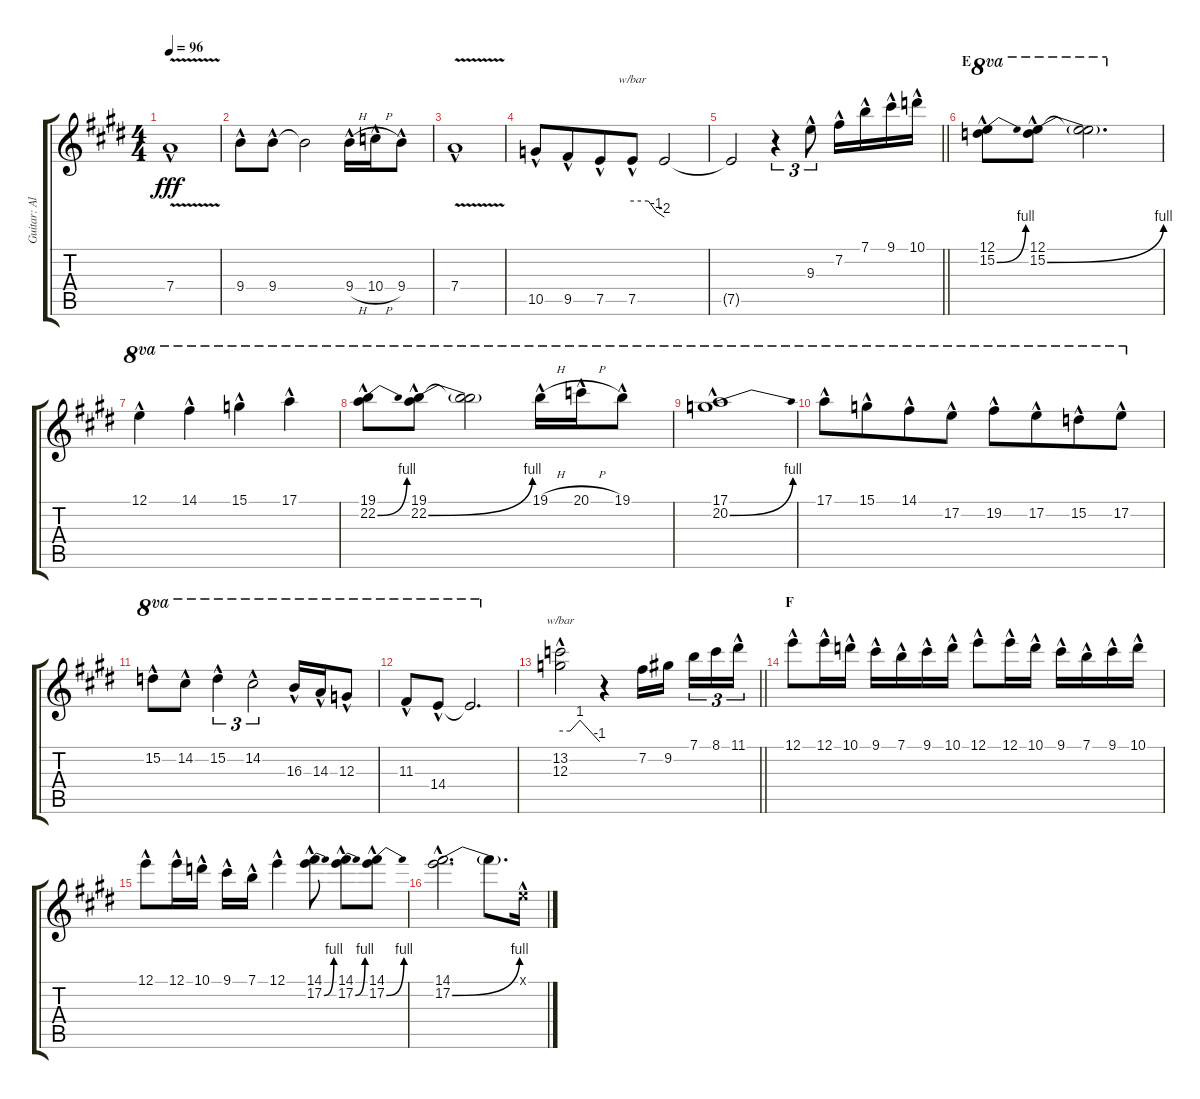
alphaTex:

\track ("Guitar: Aldo" "Guitar: Al") {instrument overdrivenguitar}
\staff {score tabs}
\tuning (E4 B3 G3 D3 A2 E2) {hide}
\ts (4 4)
\tempo 96
\clef g2
\ks e
7.4{v hac}.1{dy fff} |
9.4{hac}.8 9.4{hac}.8 9.4{t}.2 9.4{h hac}.16 10.4{h hac}.16 9.4{hac}.8 |
7.4{v hac}.1 |
10.5{hac}.8 9.5{hac}.8{beam merge} 7.5{hac}.8 7.5{hac}.8{tbe (custom default 0 0 30 0 45 -4 60 -8)} 7.5{t}.2 |
\barLineRight lightlight
7.5{t}.2 r.4{tu (3 2)} 9.3{hac}.8{tu (3 2)} 7.2{hac}.16 7.1{hac}.16 9.1{hac}.16 10.1{hac}.16 |
\section ("" "E")
(12.1{hac} 15.2{be (bend 0 0 60 4)}).8{ot 8va} (12.1{hac} 15.2{be (bend 0 0 60 4)}).8{ot 8va} (12.1{t} 15.2{t}).2{d ot 8va} |
12.1{hac}.4{ot 8va} 14.1{hac}.4{ot 8va} 15.1{hac}.4{ot 8va} 17.1{hac}.4{ot 8va} |
(19.1{hac} 22.2{be (bend 0 0 60 4)}).8{ot 8va} (19.1{hac} 22.2{be (bend 0 0 60 4)}).8{ot 8va} (19.1{t} 22.2{t}).2{ot 8va} 19.1{h hac}.16{ot 8va} 20.1{h hac}.16{ot 8va} 19.1{hac}.8{ot 8va} |
(17.1{hac} 20.2{be (bend 0 0 60 4)}).1{ot 8va} |
17.1{hac}.8{ot 8va} 15.1{hac}.8{ot 8va beam merge} 14.1{hac}.8{ot 8va} 17.2{hac}.8{ot 8va} 19.2{hac}.8{ot 8va} 17.2{hac}.8{ot 8va beam merge} 15.2{hac}.8{ot 8va} 17.2{hac}.8{ot 8va} |
15.2{hac}.8{ot 8va} 14.2{hac}.8{ot 8va beam merge} 15.2{hac}.4{tu (3 2) ot 8va} 14.2{hac}.2{tu (3 2) ot 8va} 16.3{hac}.16{ot 8va} 14.3{hac}.16{ot 8va} 12.3{hac}.8{ot 8va} |
11.3{hac}.8{ot 8va} 14.4{hac}.8{ot 8va} 14.4{t}.2{d ot 8va} |
\barLineRight lightlight
(13.2{hac} 12.3{hac}).2{tbe (custom default 0 0 15 0 30 4 45 0 60 -4)} r.4 7.2.16 9.2.16{beam splitsecondary} 7.1.16{tu (3 2)} 8.1.16{tu (3 2)} 11.1{hac}.16{tu (3 2)} |
\section ("" "F")
12.1{hac}.8 12.1{hac}.16 10.1{hac}.16 9.1{hac}.16 7.1{hac}.16 9.1{hac}.16 10.1{hac}.16 12.1{hac}.8 12.1{hac}.16 10.1{hac}.16 9.1{hac}.16 7.1{hac}.16 9.1{hac}.16 10.1{hac}.16 |
12.1{hac}.8 12.1{hac}.16 10.1{hac}.16 9.1{hac}.16 7.1{hac}.16 12.1{hac}.4 (14.1{hac} 17.2{be (bend 0 0 60 4) hac}).8 (14.1{hac} 17.2{be (bend 0 0 60 4) hac}).8 (14.1{hac} 17.2{be (bend 0 0 60 4) hac}).8 |
(14.1{hac} 17.2{be (bend 0 0 60 4) hac}).2{d} 17.2{t}.8{d} 0.1{hac x}.16
